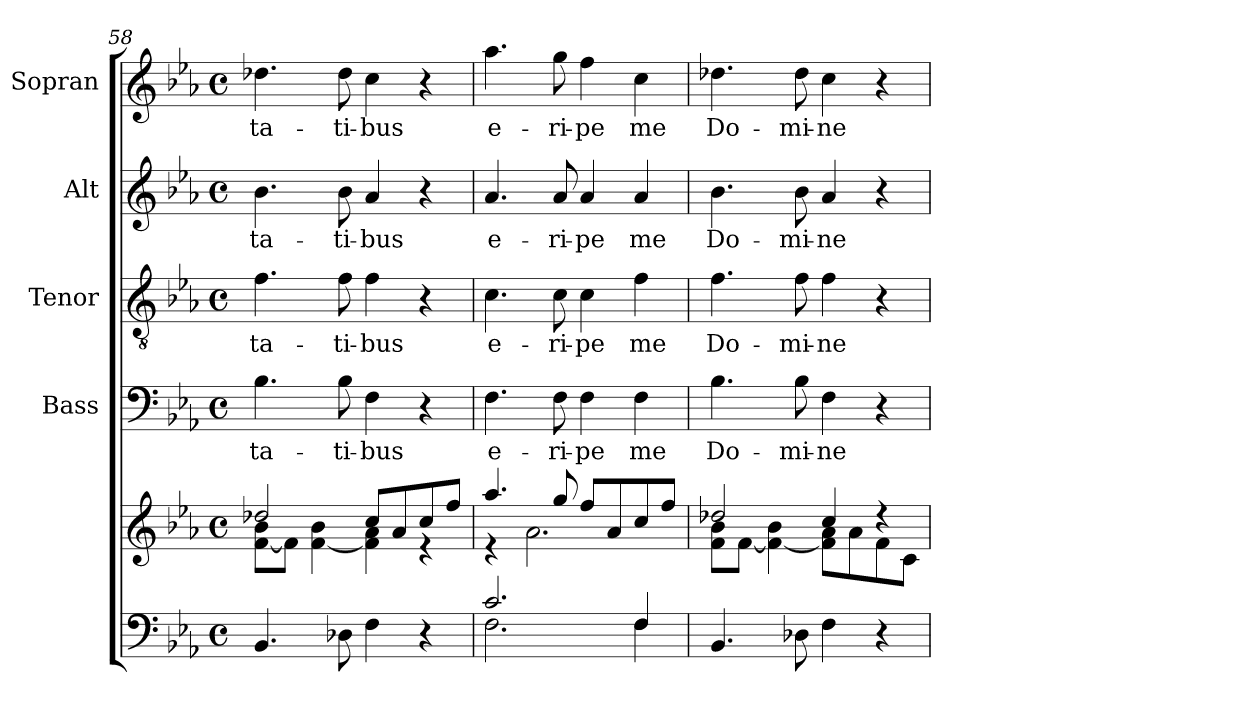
**kern	**kern	**kern	**text	**kern	**text	**kern	**text	**kern	**text
*part5	*part5	*part4	*part4	*part3	*part3	*part2	*part2	*part1	*part1
*staff6	*staff5	*staff4	*staff4	*staff3	*staff3	*staff2	*staff2	*staff1	*staff1
*	*	*I"Bass	*	*I"Tenor	*	*I"Alt	*	*I"Sopran	*
*	*	*I'B.	*	*I'T.	*	*I'A.	*	*I'S.	*
*clefF4	*clefG2	*clefF4	*	*clefGv2	*	*clefG2	*	*clefG2	*
*k[b-e-a-]	*k[b-e-a-]	*k[b-e-a-]	*	*k[b-e-a-]	*	*k[b-e-a-]	*	*k[b-e-a-]	*
*E-:	*E-:	*E-:	*	*E-:	*	*E-:	*	*E-:	*
*M4/4	*M4/4	*M4/4	*	*M4/4	*	*M4/4	*	*M4/4	*
*met(c)	*met(c)	*met(c)	*	*met(c)	*	*met(c)	*	*met(c)	*
=58	=58	=58	=58	=58	=58	=58	=58	=58	=58
*	*^	*	*	*	*	*	*	*	*
!	!	!	!	!LO:LY:b	!	!LO:LY:b	!	!LO:LY:b	!	!LO:LY:b
4.BB-/	2dd-X/	[<8f\ 8b-\L	4.B-\	-ta-	4.f\	-ta-	4.b-\	-ta-	4.dd-X\	-ta-
.	.	8f\J]	.	.	.	.	.	.	.	.
.	.	[<4f\ 4b-\	.	.	.	.	.	.	.	.
!	!	!	!	!LO:LY:b	!	!LO:LY:b	!	!LO:LY:b	!	!LO:LY:b
8D-X\	.	.	8B-\	-ti-	8f\	-ti-	8b-\	-ti-	8dd-\	-ti-
!	!	!	!	!LO:LY:b	!	!LO:LY:b	!	!LO:LY:b	!	!LO:LY:b
4F\	8cc/L	4f\] 4a-\	4F\	-bus	4f\	-bus	4a-/	-bus	4cc\	-bus
.	8a-/	.	.	.	.	.	.	.	.	.
4r	8cc/	4re	4r	.	4r	.	4r	.	4r	.
.	8ff/J	.	.	.	.	.	.	.	.	.
=59	=59	=59	=59	=59	=59	=59	=59	=59	=59	=59
*^	*	*	*	*	*	*	*	*	*	*
!	!	!	!	!	!LO:LY:b	!	!LO:LY:b	!	!LO:LY:b	!	!LO:LY:b
2.c/	2.F\	4.aa-/	4re	4.F\	e-	4.c\	e-	4.a-/	e-	4.aa-\	e-
.	.	.	2.a-\	.	.	.	.	.	.	.	.
!	!	!	!	!	!LO:LY:b	!	!LO:LY:b	!	!LO:LY:b	!	!LO:LY:b
.	.	8gg/	.	8F\	-ri-	8c\	-ri-	8a-/	-ri-	8gg\	-ri-
!	!	!	!	!	!LO:LY:b	!	!LO:LY:b	!	!LO:LY:b	!	!LO:LY:b
.	.	8ff/L	.	4F\	-pe	4c\	-pe	4a-/	-pe	4ff\	-pe
.	.	8a-/	.	.	.	.	.	.	.	.	.
!	!	!	!	!	!LO:LY:b	!	!LO:LY:b	!	!LO:LY:b	!	!LO:LY:b
4F/	4F\	8cc/	.	4F\	me	4f\	me	4a-/	me	4cc\	me
.	.	8ff/J	.	.	.	.	.	.	.	.	.
*v	*v	*	*	*	*	*	*	*	*	*	*
=60	=60	=60	=60	=60	=60	=60	=60	=60	=60	=60
!	!	!	!	!LO:LY:b	!	!LO:LY:b	!	!LO:LY:b	!	!LO:LY:b
4.BB-/	2dd-X/	8f\ 8b-\L	4.B-\	Do-	4.f\	Do-	4.b-\	Do-	4.dd-X\	Do-
.	.	[<8f\J	.	.	.	.	.	.	.	.
.	.	4f\_ 4b-\	.	.	.	.	.	.	.	.
!	!	!	!	!LO:LY:b	!	!LO:LY:b	!	!LO:LY:b	!	!LO:LY:b
8D-X\	.	.	8B-\	-mi-	8f\	-mi-	8b-\	-mi-	8dd-\	-mi-
!	!	!	!	!LO:LY:b	!	!LO:LY:b	!	!LO:LY:b	!	!LO:LY:b
4F\	4cc/	8f\] 8a-\L	4F\	-ne	4f\	-ne	4a-/	-ne	4cc\	-ne
.	.	8a-\	.	.	.	.	.	.	.	.
4r	4rdd	8f\	4r	.	4r	.	4r	.	4r	.
.	.	8c\J	.	.	.	.	.	.	.	.
*	*v	*v	*	*	*	*	*	*	*	*
=	=	=	=	=	=	=	=	=	=
*-	*-	*-	*-	*-	*-	*-	*-	*-	*-
